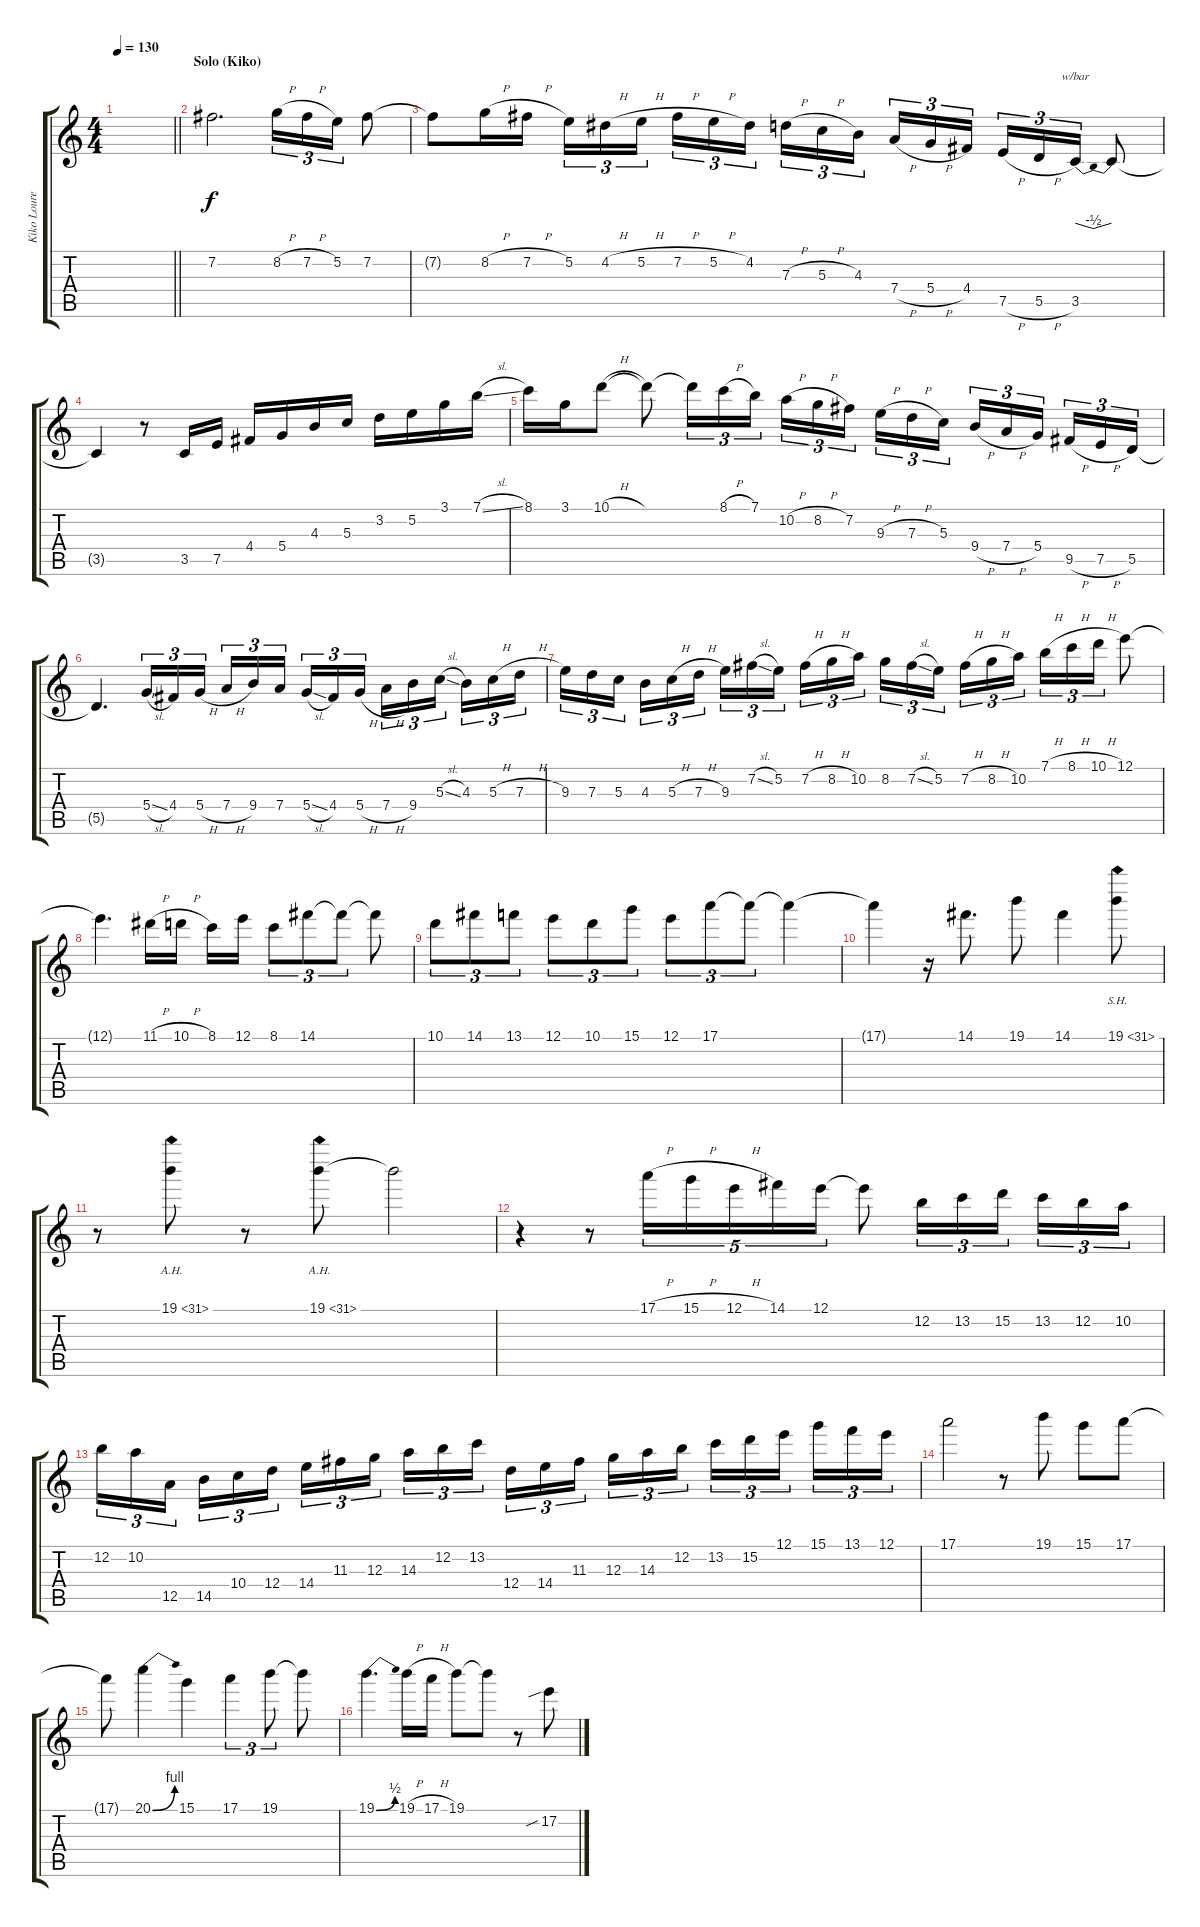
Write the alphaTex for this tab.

\track ("Kiko Loureiro" "Kiko Loure") {instrument overdrivenguitar}
\staff {score tabs}
\tuning (E4 B3 G3 D3 A2 E2) {hide}
\ts (4 4)
\tempo 130
\clef g2
\barLineRight lightlight
\ks c
|
\section ("" "Solo (Kiko)")
7.2.2{d} 8.2{h}.16{tu (3 2)} 7.2{h}.16{tu (3 2)} 5.2.16{tu (3 2)} 7.2.8 |
7.2{t}.8 8.2{h}.16 7.2{h}.16 5.2.16{tu (3 2)} 4.2{h}.16{tu (3 2)} 5.2{h}.16{tu (3 2) beam splitsecondary} 7.2{h}.16{tu (3 2)} 5.2{h}.16{tu (3 2)} 4.2.16{tu (3 2)} 7.3{h}.16{tu (3 2)} 5.3{h}.16{tu (3 2)} 4.3.16{tu (3 2) beam splitsecondary} 7.4{h}.16{tu (3 2)} 5.4{h}.16{tu (3 2)} 4.4.16{tu (3 2)} 7.5{h}.16{tu (3 2)} 5.5{h}.16{tu (3 2)} 3.5.16{tu (3 2) tbe (dip default 0 0 20 -2 60 0)} 3.5{t}.8 |
3.5{t}.4 r.8 3.5.16 7.5.16 4.4.16 5.4.16 4.3.16 5.3.16 3.2.16 5.2.16 3.1.16 7.1{sl}.16 |
8.1.16 3.1.16 10.1{h}.8 10.1{t}.8 10.1{t}.16{tu (3 2)} 8.1{h}.16{tu (3 2)} 7.1.16{tu (3 2)} 10.2{h}.16{tu (3 2)} 8.2{h}.16{tu (3 2)} 7.2.16{tu (3 2) beam splitsecondary} 9.3{h}.16{tu (3 2)} 7.3{h}.16{tu (3 2)} 5.3.16{tu (3 2)} 9.4{h}.16{tu (3 2)} 7.4{h}.16{tu (3 2)} 5.4.16{tu (3 2) beam splitsecondary} 9.5{h}.16{tu (3 2)} 7.5{h}.16{tu (3 2)} 5.5.16{tu (3 2)} |
5.5{t}.4{d} 5.4{sl}.16{tu (3 2)} 4.4.16{tu (3 2)} 5.4{h}.16{tu (3 2)} 7.4{h}.16{tu (3 2)} 9.4.16{tu (3 2)} 7.4.16{tu (3 2) beam splitsecondary} 5.4{sl}.16{tu (3 2)} 4.4.16{tu (3 2)} 5.4{h}.16{tu (3 2)} 7.4{h}.16{tu (3 2)} 9.4.16{tu (3 2)} 5.3{sl}.16{tu (3 2) beam splitsecondary} 4.3.16{tu (3 2)} 5.3{h}.16{tu (3 2)} 7.3{h}.16{tu (3 2)} |
9.3.16{tu (3 2)} 7.3.16{tu (3 2)} 5.3.16{tu (3 2) beam splitsecondary} 4.3.16{tu (3 2)} 5.3{h}.16{tu (3 2)} 7.3{h}.16{tu (3 2)} 9.3.16{tu (3 2)} 7.2{sl}.16{tu (3 2)} 5.2.16{tu (3 2) beam splitsecondary} 7.2{h}.16{tu (3 2)} 8.2{h}.16{tu (3 2)} 10.2.16{tu (3 2)} 8.2.16{tu (3 2)} 7.2{sl}.16{tu (3 2)} 5.2.16{tu (3 2) beam splitsecondary} 7.2{h}.16{tu (3 2)} 8.2{h}.16{tu (3 2)} 10.2.16{tu (3 2)} 7.1{h}.16{tu (3 2)} 8.1{h}.16{tu (3 2)} 10.1{h}.16{tu (3 2)} 12.1.8 |
12.1{t}.4{d} 11.1{h}.16 10.1{h}.16 8.1.16 12.1.16 8.1.8{tu (3 2)} 14.1.8{tu (3 2)} 14.1{t}.8{tu (3 2)} 14.1{t}.8 |
10.1.8{tu (3 2)} 14.1.8{tu (3 2)} 13.1.8{tu (3 2)} 12.1.8{tu (3 2)} 10.1.8{tu (3 2)} 15.1.8{tu (3 2)} 12.1.8{tu (3 2)} 17.1.8{tu (3 2)} 17.1{t}.8{tu (3 2)} 17.1{t}.4 |
17.1{t}.4 r.16 14.1.8{d} 19.1.8 14.1.4 19.1{sh 12}.8 |
r.8 19.1{ah 12}.8 r.8 19.1{ah 12}.8 19.1{t}.2 |
r.4 r.8 17.1{h}.16{tu (5 4)} 15.1{h}.16{tu (5 4)} 12.1{h}.16{tu (5 4)} 14.1.16{tu (5 4)} 12.1.16{tu (5 4)} 12.1{t}.8 12.2.16{tu (3 2)} 13.2.16{tu (3 2)} 15.2.16{tu (3 2) beam splitsecondary} 13.2.16{tu (3 2)} 12.2.16{tu (3 2)} 10.2.16{tu (3 2)} |
12.2.16{tu (3 2)} 10.2.16{tu (3 2)} 12.5.16{tu (3 2) beam splitsecondary} 14.5.16{tu (3 2)} 10.4.16{tu (3 2)} 12.4.16{tu (3 2)} 14.4.16{tu (3 2)} 11.3.16{tu (3 2)} 12.3.16{tu (3 2) beam splitsecondary} 14.3.16{tu (3 2)} 12.2.16{tu (3 2)} 13.2.16{tu (3 2)} 12.4.16{tu (3 2)} 14.4.16{tu (3 2)} 11.3.16{tu (3 2) beam splitsecondary} 12.3.16{tu (3 2)} 14.3.16{tu (3 2)} 12.2.16{tu (3 2)} 13.2.16{tu (3 2)} 15.2.16{tu (3 2)} 12.1.16{tu (3 2) beam splitsecondary} 15.1.16{tu (3 2)} 13.1.16{tu (3 2)} 12.1.16{tu (3 2)} |
17.1.2 r.8 19.1.8 15.1.8 17.1.8 |
17.1{t}.8 20.1{be (bend 0 0 60 4)}.4 15.1.4 17.1.4{tu (3 2)} 19.1.8{tu (3 2)} 19.1{t}.8 |
19.1{be (bend 0 0 60 2)}.4{d} 19.1{h}.16 17.1{h}.16 19.1.8 19.1{t}.8 r.8 17.2{sib}.8
